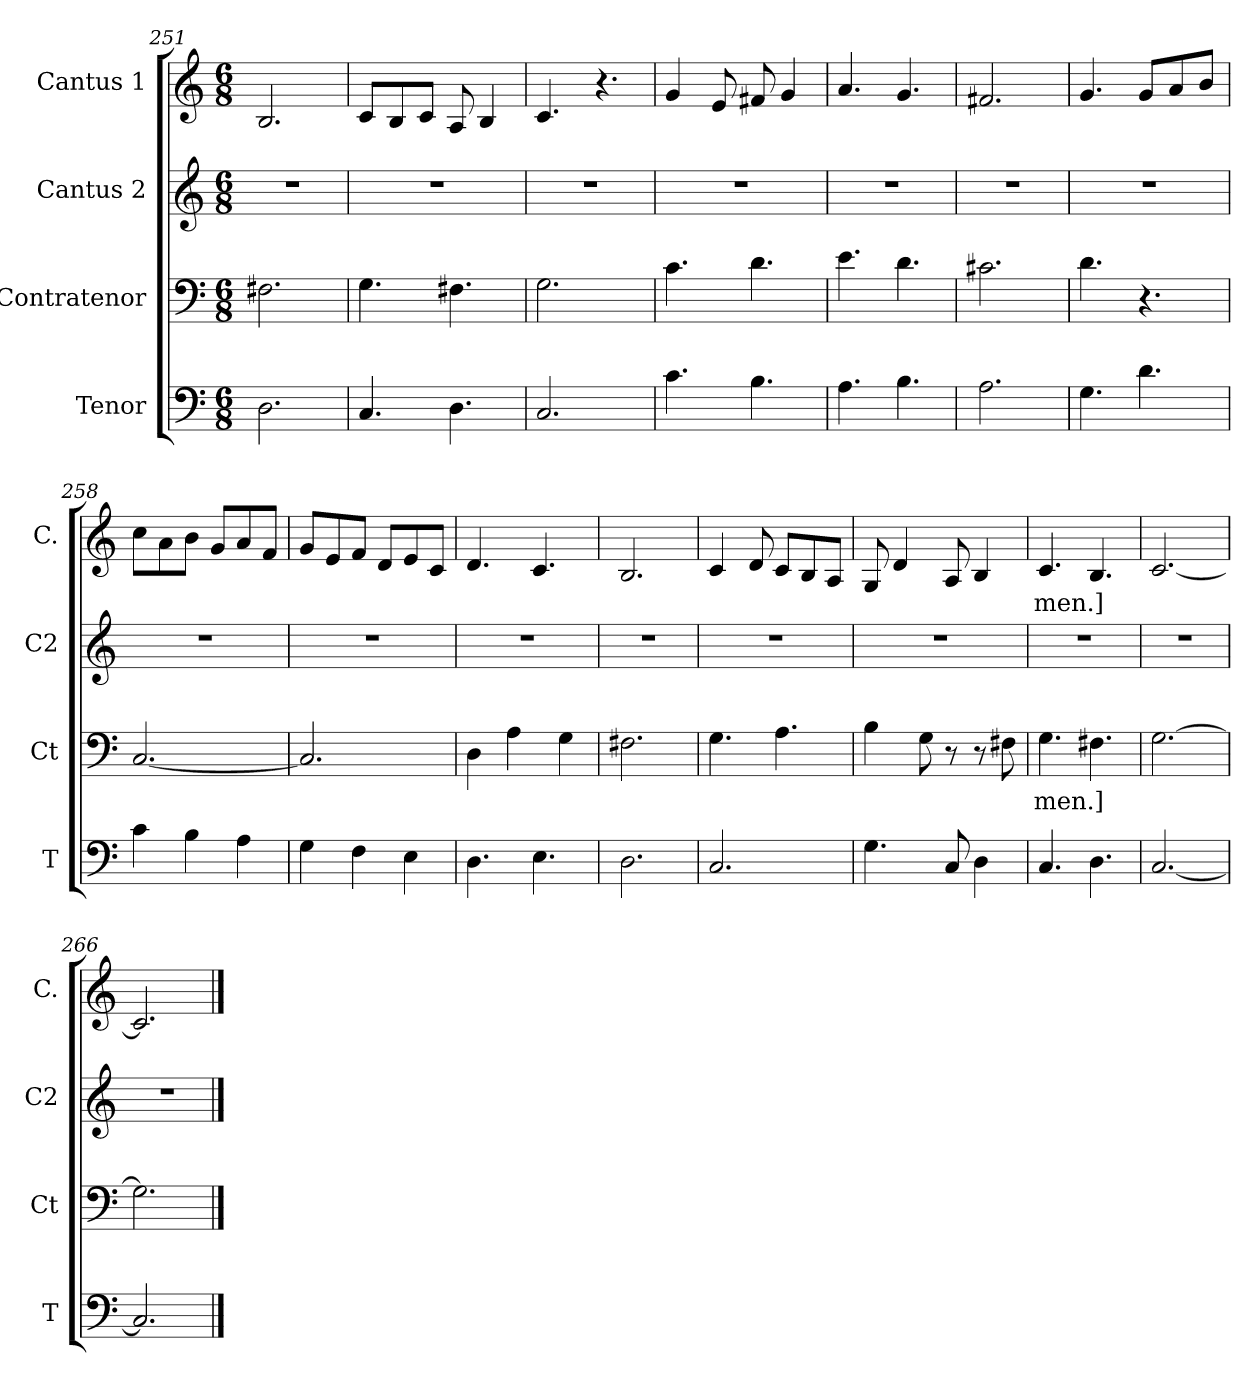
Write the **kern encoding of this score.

**kern	**kern	**text	**kern	**kern	**text
*part4	*part3	*part3	*part2	*part1	*part1
*staff4	*staff3	*staff3	*staff2	*staff1	*staff1
*I"Tenor	*I"Contratenor	*	*I"Cantus 2	*I"Cantus 1	*
*I'T	*I'Ct	*	*I'C2	*I'C.	*
*clefF4	*clefF4	*	*clefG2	*clefG2	*
*k[]	*k[]	*	*k[]	*k[]	*
*C:	*C:	*	*C:	*C:	*
*M6/8	*M6/8	*	*M6/8	*M6/8	*
=251	=251	=251	=251	=251	=251
2.D\	2.F#X\	.	2.r	2.B/	.
=252	=252	=252	=252	=252	=252
4.C/	4.G\	.	2.r	8c/L	.
.	.	.	.	8B/	.
.	.	.	.	8c/J	.
4.D\	4.F#X\	.	.	8A/	.
.	.	.	.	4B/	.
!!LO:LB:g=z
=253	=253	=253	=253	=253	=253
2.C/	2.G\	.	2.r	4.c/	.
.	.	.	.	4.r	.
=254	=254	=254	=254	=254	=254
4.c\	4.c\	.	2.r	4g/	.
.	.	.	.	8e/	.
4.B\	4.d\	.	.	8f#X/	.
.	.	.	.	4g/	.
=255	=255	=255	=255	=255	=255
4.A\	4.e\	--	2.r	4.a/	.
4.B\	4.d\	.	.	4.g/	.
=256	=256	=256	=256	=256	=256
2.A\	2.c#X\	.	2.r	2.f#X/	.
=257	=257	=257	=257	=257	=257
4.G\	4.d\	.	2.r	4.g/	.
4.d\	4.r	.	.	8g/L	.
.	.	.	.	8a/	.
.	.	.	.	8b/J	.
=258	=258	=258	=258	=258	=258
4c\	[2.C/	.	2.r	8cc\L	.
.	.	.	.	8a\	.
4B\	.	.	.	8b\J	.
.	.	.	.	8g/L	.
4A\	.	.	.	8a/	.
.	.	.	.	8f/J	.
=259	=259	=259	=259	=259	=259
4G\	2.C/]	.	2.r	8g/L	.
.	.	.	.	8e/	.
4F\	.	.	.	8f/J	.
.	.	.	.	8d/L	.
4E\	.	.	.	8e/	.
.	.	.	.	8c/J	.
=260	=260	=260	=260	=260	=260
4.D\	4D\	.	2.r	4.d/	.
.	4A\	.	.	.	.
4.E\	.	.	.	4.c/	.
.	4G\	.	.	.	.
=261	=261	=261	=261	=261	=261
2.D\	2.F#X\	.	2.r	2.B/	.
!!LO:PB:g=z
=262	=262	=262	=262	=262	=262
2.C/	4.G\	.	2.r	4c/	.
.	.	.	.	8d/	.
.	4.A\	.	.	8c/L	.
.	.	.	.	8B/	.
.	.	.	.	8A/J	.
=263	=263	=263	=263	=263	=263
4.G\	4B\	.	2.r	8G/	.
.	.	.	.	4d/	.
.	8G\	.	.	.	.
8C/	8r	.	.	8A/	.
4D\	8r	.	.	4B/	.
.	8F#X\	.	.	.	.
=264	=264	=264	=264	=264	=264
4.C/	4.G\	-men.]	2.r	4.c/	-men.]
4.D\	4.F#X\	.	.	4.B/	.
=265	=265	=265	=265	=265	=265
[2.C/	[2.G\	.	2.r	[2.c/	.
=266	=266	=266	=266	=266	=266
2.C/]	2.G\]	.	2.r	2.c/]	.
==	==	==	==	==	==
*-	*-	*-	*-	*-	*-
